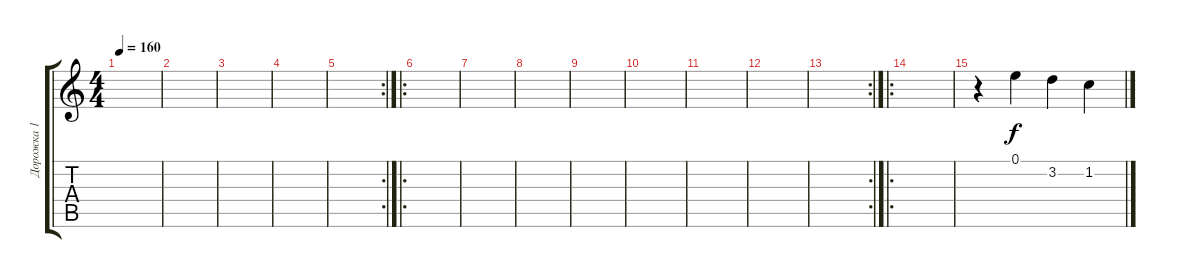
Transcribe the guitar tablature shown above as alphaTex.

\track ("Дорожка 1" "Дорожка 1") {instrument acousticguitarsteel}
\staff {score tabs}
\tuning (E4 B3 G3 D3 A2 E2) {hide}
\ts (4 4)
\tempo 160
\clef g2
\ks c
|
|
|
|
\rc 2
|
\ro
|
|
|
|
|
|
|
\rc 2
|
\ro
|
r.4 0.1.4 3.2.4 1.2.4
